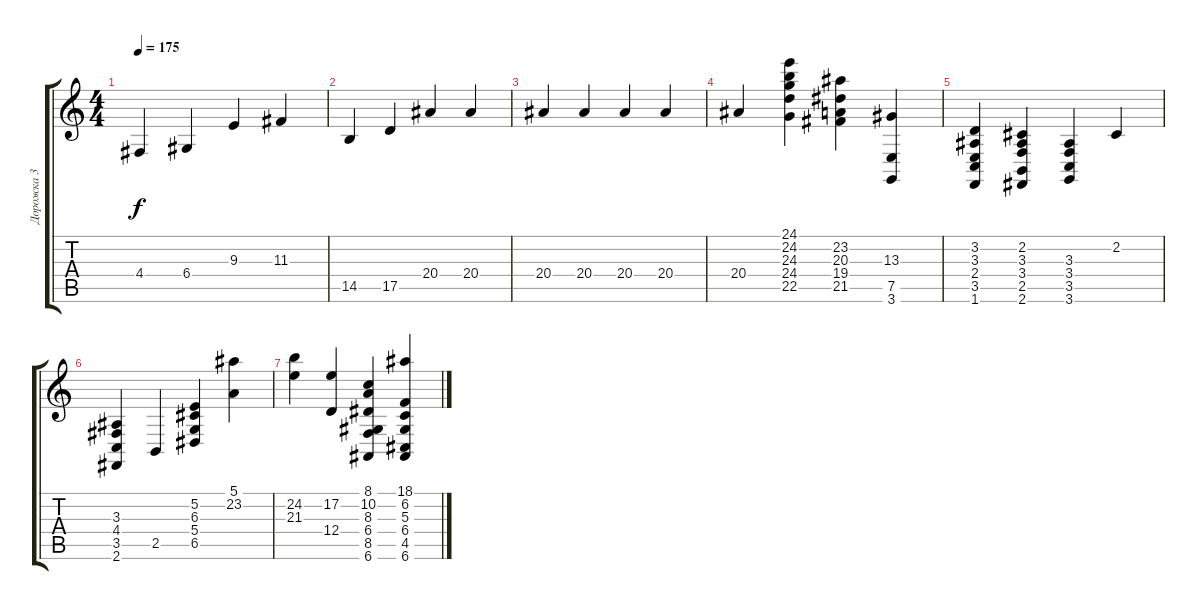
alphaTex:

\track ("Дорожка 3" "Дорожка 3") {instrument koto}
\staff {score tabs}
\tuning (E4 B3 G3 D3 A2 E2) {hide}
\ts (4 4)
\tempo 175
\clef g2
\ks c
4.4.4{dy f} 6.4.4 9.3.4 11.3.4 |
14.5.4 17.5.4 20.4.4 20.4.4 |
20.4.4 20.4.4 20.4.4 20.4.4 |
20.4.4 (24.1 24.2 24.3 24.4 22.5).4 (23.2 20.3 19.4 21.5).4 (13.3 7.5 3.6).4 |
(3.2 3.3 2.4 3.5 1.6).4 (2.2 3.3 3.4 2.5 2.6).4 (3.3 3.4 3.5 3.6).4 2.2.4 |
(3.3 4.4 3.5 2.6).4 2.5.4 (5.2 6.3 5.4 6.5).4 (5.1 23.2).4 |
(24.2 21.3).4 (17.2 12.4).4 (8.1 10.2 8.3 6.4 8.5 6.6).4 (18.1 6.2 5.3 6.4 4.5 6.6).4
